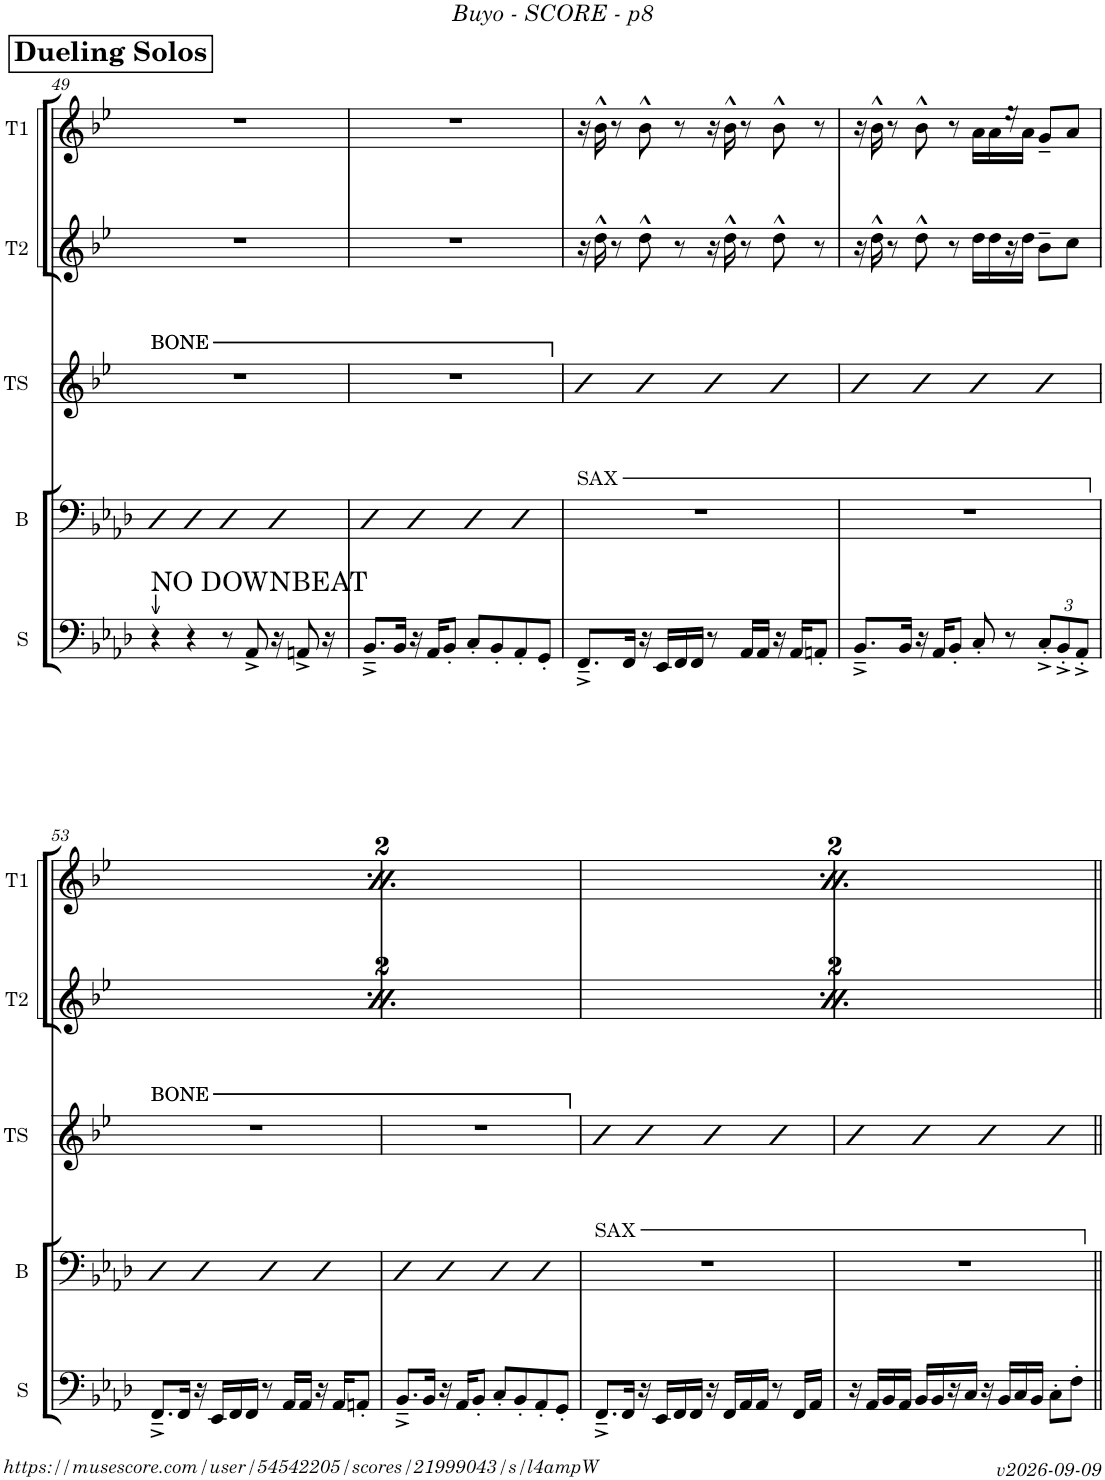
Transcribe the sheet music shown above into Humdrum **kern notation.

**kern	**kern	**kern	**kern	**kern
*part5	*part4	*part3	*part2	*part1
*staff5	*staff4	*staff3	*staff2	*staff1
*I"Sousa	*I"Trombone	*I"Tenor Sax	*I"Trumpet 2	*I"Trumpet 1
*I'S	*	*I'TS	*I'T2	*I'T1
!!LO:PB:g=z
*clefF4	*clefF4	*clefG2	*clefG2	*clefG2
*	*	*Trd8c14	*Trd1c2	*Trd1c2
*k[b-e-a-d-]	*k[b-e-a-d-]	*k[b-e-]	*k[b-e-]	*k[b-e-]
*M4/4	*M4/4	*M4/4	*M4/4	*M4/4
!!LO:REH:place=s1:a:B:cj:fs=14:t=Dueling Solos
=49	=49	=49	=49	=49
!	!	!LO:TX:a:t=BONE	!	!
!	!	!LO:TX:a:t=BONE	!	!
!LO:TX:a:t=NO DOWNBEAT	!	!	!	!
!LO:TX:a:t=↓	!	!	!	!
4r	4D-	1r	1r	1r
4r	4D-	.	.	.
8r	4D-	.	.	.
8AA-^/	.	.	.	.
16r	4D-	.	.	.
8AAn^/	.	.	.	.
16r	.	.	.	.
=50	=50	=50	=50	=50
8.BB-~^/L	4D-	1r	1r	1r
16BB-/Jk	.	.	.	.
16r	4D-	.	.	.
16AA-/KL	.	.	.	.
8BB-'/J	.	.	.	.
8C'/L	4D-	.	.	.
8BB-'/	.	.	.	.
8AA-'/	4D-	.	.	.
8GG'/J	.	.	.	.
=51	=51	=51	=51	=51
!	!LO:TX:a:t=SAX	!	!	!
8.FF~^/L	1r	4b-	16r	16r
.	.	.	16dd^^\	16b-^^\
.	.	.	8r	8r
16FF/Jk	.	.	.	.
16r	.	4b-	8dd^^\	8b-^^\
16EE-/LL	.	.	.	.
16FF/	.	.	8r	8r
16FF/JJ	.	.	.	.
8r	.	4b-	16r	16r
.	.	.	16dd^^\	16b-^^\
16AA-/LL	.	.	8r	8r
16AA-/JJ	.	.	.	.
16r	.	4b-	8dd^^\	8b-^^\
16AA-/KL	.	.	.	.
8AAn'/J	.	.	8r	8r
=52	=52	=52	=52	=52
8.BB-~^/L	1r	4b-	16r	16r
.	.	.	16dd^^\	16b-^^\
.	.	.	8r	8r
16BB-/Jk	.	.	.	.
16r	.	4b-	8dd^^\	8b-^^\
16AA-/KL	.	.	.	.
8BB-'/J	.	.	8r	8r
8C'/	.	4b-	16dd\LL	16a\LL
.	.	.	16dd\	16a\
8r	.	.	16r	16raaa
.	.	.	16dd\JJ	16a\JJ
*Xbrackettup	*	*	*	*
12C'^/L	.	4b-	8b-~\L	8g~/L
12BB-'^/	.	.	.	.
.	.	.	8cc\J	8a/J
12AA-'^/J	.	.	.	.
!!LO:LB:g=z
=53	=53	=53	=53	=53
!	!	!LO:TX:a:t=BONE	!	!
!	!	!LO:TX:a:t=BONE	!	!
8.FF~^/L	4D-	1r	16r	16r
.	.	.	16dd^^\	16b-^^\
.	.	.	8r	8r
16FF/Jk	.	.	.	.
16r	4D-	.	8dd^^\	8b-^^\
16EE-/LL	.	.	.	.
16FF/	.	.	8r	8r
16FF/JJ	.	.	.	.
8r	4D-	.	16r	16r
.	.	.	16dd^^\	16b-^^\
16AA-/LL	.	.	8r	8r
16AA-/JJ	.	.	.	.
16r	4D-	.	8dd^^\	8b-^^\
16AA-/KL	.	.	.	.
8AAn'/J	.	.	8r	8r
=54	=54	=54	=54	=54
8.BB-~^/L	4D-	1r	16r	16r
.	.	.	16dd^^\	16b-^^\
.	.	.	8r	8r
16BB-/Jk	.	.	.	.
16r	4D-	.	8dd^^\	8b-^^\
16AA-/KL	.	.	.	.
8BB-'/J	.	.	8r	8r
8C'/L	4D-	.	16dd\LL	16a\LL
.	.	.	16dd\	16a\
8BB-'/	.	.	16r	16raaa
.	.	.	16dd\JJ	16a\JJ
8AA-'/	4D-	.	8b-~\L	8g~/L
8GG'/J	.	.	8cc\J	8a/J
=55	=55	=55	=55	=55
!	!LO:TX:a:t=SAX	!	!	!
8.FF~^/L	1r	4b-	16r	16r
.	.	.	16dd^^\	16b-^^\
.	.	.	8r	8r
16FF/Jk	.	.	.	.
16r	.	4b-	8dd^^\	8b-^^\
16EE-/LL	.	.	.	.
16FF/	.	.	8r	8r
16FF/JJ	.	.	.	.
16r	.	4b-	16r	16r
16FF/LL	.	.	16dd^^\	16b-^^\
16AA-/	.	.	8r	8r
16AA-/JJ	.	.	.	.
8r	.	4b-	8dd^^\	8b-^^\
16FF/LL	.	.	8r	8r
16AA-/JJ	.	.	.	.
=56	=56	=56	=56	=56
16r	1r	4b-	16r	16r
16AA-/LL	.	.	16dd^^\	16b-^^\
16BB-/	.	.	8r	8r
16AA-/JJ	.	.	.	.
16BB-/LL	.	4b-	8dd^^\	8b-^^\
16BB-/	.	.	.	.
16r	.	.	8r	8r
16C/JJ	.	.	.	.
16r	.	4b-	16dd\LL	16a\LL
16BB-/LL	.	.	16dd\	16a\
16C/	.	.	16r	16raaa
16BB-/JJ	.	.	16dd\JJ	16a\JJ
8C'\L	.	4b-	8b-~\L	8g~/L
8F'\J	.	.	8cc\J	8a/J
=||	=||	=||	=||	=||
*-	*-	*-	*-	*-
